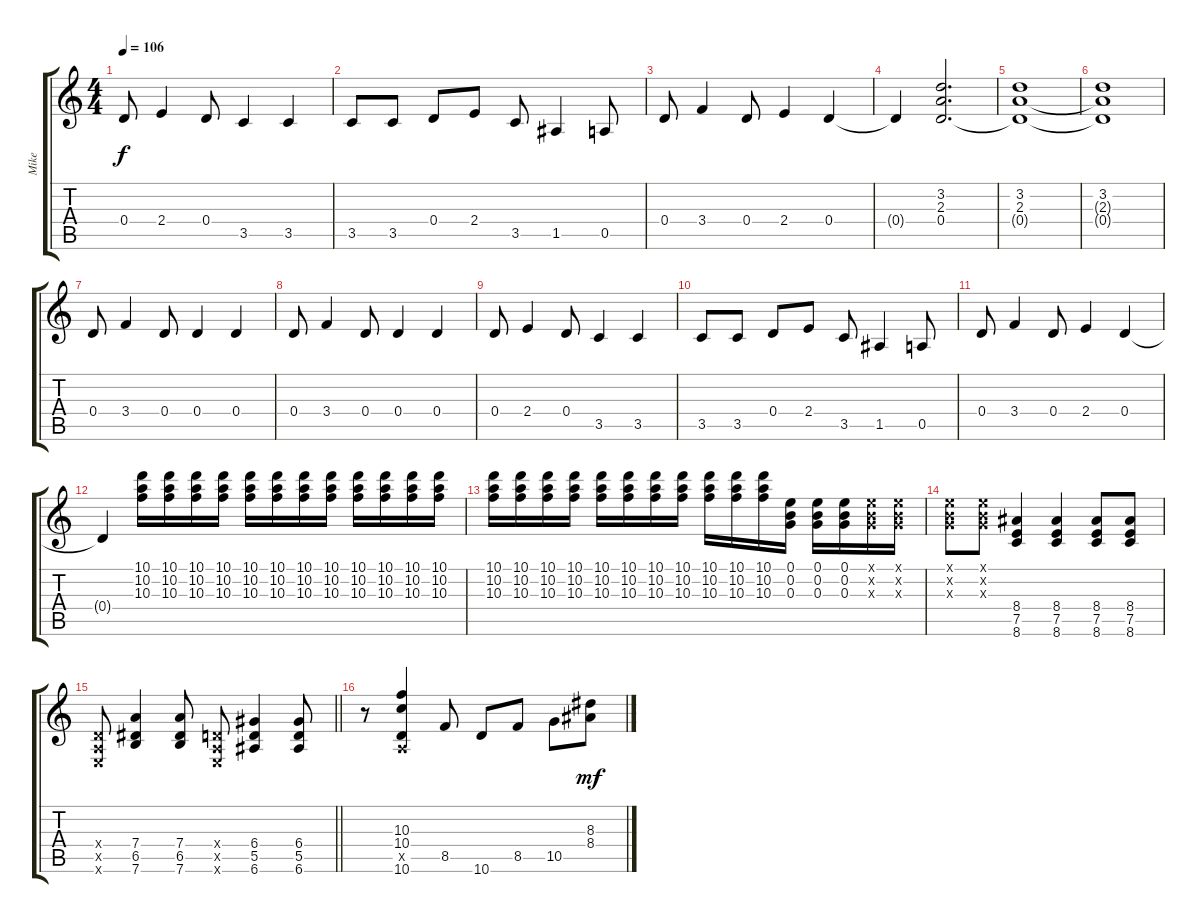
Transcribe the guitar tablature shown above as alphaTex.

\track ("Mike" "Mike") {instrument overdrivenguitar}
\staff {score tabs}
\tuning (E4 B3 G3 D3 A2 E2) {hide}
\ts (4 4)
\tempo 106
\clef g2
\ks c
0.4.8{dy f} 2.4.4 0.4.8 3.5.4 3.5.4 |
3.5.8 3.5.8 0.4.8 2.4.8 3.5.8 1.5.4 0.5.8 |
0.4.8 3.4.4 0.4.8 2.4.4 0.4.4 |
0.4{t}.4 (3.2 2.3 0.4).2{d} |
(3.2 2.3 0.4{t}).1 |
(3.2 2.3{t} 0.4{t}).1 |
0.4.8 3.4.4 0.4.8 0.4.4 0.4.4 |
0.4.8 3.4.4 0.4.8 0.4.4 0.4.4 |
0.4.8 2.4.4 0.4.8 3.5.4 3.5.4 |
3.5.8 3.5.8 0.4.8 2.4.8 3.5.8 1.5.4 0.5.8 |
0.4.8 3.4.4 0.4.8 2.4.4 0.4.4 |
0.4{t}.4 (10.1 10.2 10.3).16 (10.1 10.2 10.3).16 (10.1 10.2 10.3).16 (10.1 10.2 10.3).16 (10.1 10.2 10.3).16 (10.1 10.2 10.3).16 (10.1 10.2 10.3).16 (10.1 10.2 10.3).16 (10.1 10.2 10.3).16 (10.1 10.2 10.3).16 (10.1 10.2 10.3).16 (10.1 10.2 10.3).16 |
(10.1 10.2 10.3).16 (10.1 10.2 10.3).16 (10.1 10.2 10.3).16 (10.1 10.2 10.3).16 (10.1 10.2 10.3).16 (10.1 10.2 10.3).16 (10.1 10.2 10.3).16 (10.1 10.2 10.3).16 (10.1 10.2 10.3).16 (10.1 10.2 10.3).16 (10.1 10.2 10.3).16 (0.1 0.2 0.3).16 (0.1 0.2 0.3).16 (0.1 0.2 0.3).16 (0.1{x} 0.2{x} 0.3{x}).16 (0.1{x} 0.2{x} 0.3{x}).16 |
(0.1{x} 0.2{x} 0.3{x}).8 (0.1{x} 0.2{x} 0.3{x}).8 (8.4 7.5 8.6).4 (8.4 7.5 8.6).4 (8.4 7.5 8.6).8 (8.4 7.5 8.6).8 |
\barLineRight lightlight
(0.4{x} 0.5{x} 0.6{x}).8 (7.4 6.5 7.6).4 (7.4 6.5 7.6).8 (0.4{x} 0.5{x} 0.6{x}).8 (6.4 5.5 6.6).4 (6.4 5.5 6.6).8 |
r.8 (10.3 10.4 0.5{x} 10.6).4 8.5.8 10.6.8 8.5.8 10.5.8 (8.3 8.4).8{dy mf}
